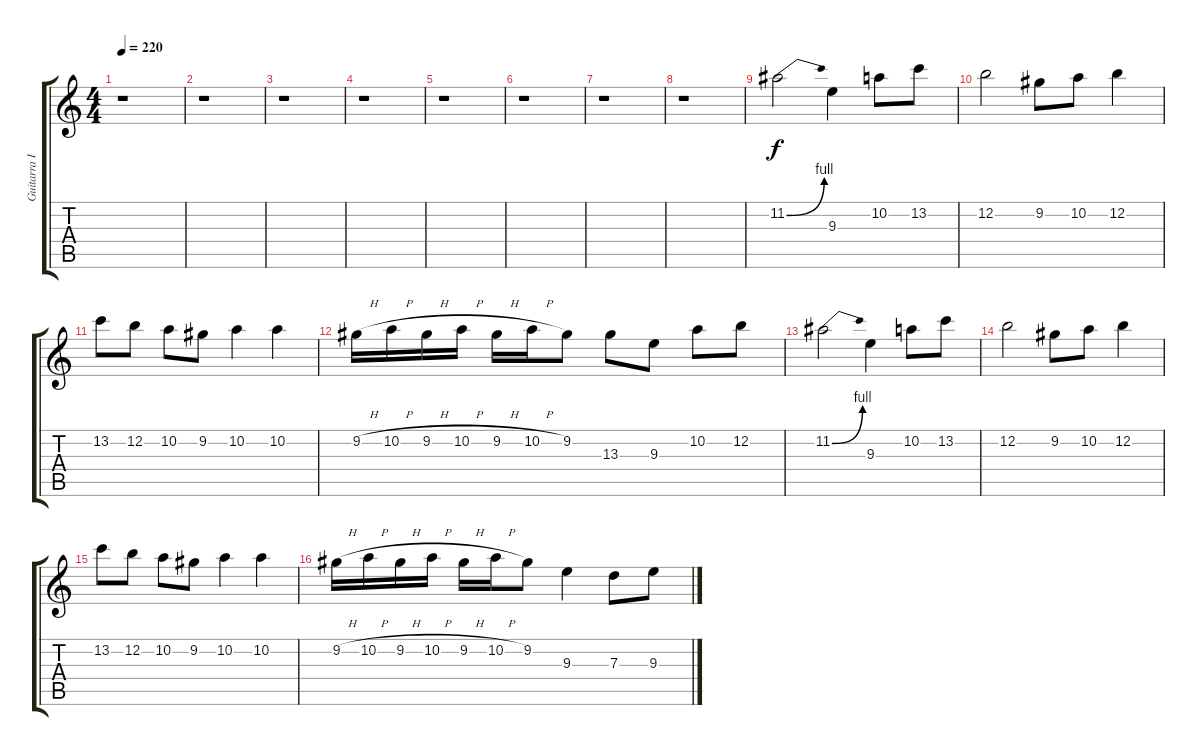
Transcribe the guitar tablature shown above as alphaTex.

\track ("Guitarra II (Lead y Solos)" "Guitarra I") {instrument overdrivenguitar}
\staff {score tabs}
\tuning (E4 B3 G3 D3 A2 E2) {hide}
\ts (4 4)
\tempo 220
\clef g2
\ks c
r.1{dy f instrument overdrivenguitar} |
r.1 |
r.1 |
r.1 |
r.1 |
r.1 |
r.1 |
r.1 |
11.2{be (bend 0 0 60 4)}.2 9.3.4 10.2.8 13.2.8 |
12.2.2 9.2.8 10.2.8 12.2.4 |
13.2.8 12.2.8 10.2.8 9.2.8 10.2.4 10.2.4 |
9.2{h}.16 10.2{h}.16 9.2{h}.16 10.2{h}.16 9.2{h}.16 10.2{h}.16 9.2.8 13.3.8 9.3.8 10.2.8 12.2.8 |
11.2{be (bend 0 0 60 4)}.2 9.3.4 10.2.8 13.2.8 |
12.2.2 9.2.8 10.2.8 12.2.4 |
13.2.8 12.2.8 10.2.8 9.2.8 10.2.4 10.2.4 |
9.2{h}.16 10.2{h}.16 9.2{h}.16 10.2{h}.16 9.2{h}.16 10.2{h}.16 9.2.8 9.3.4 7.3.8 9.3.8
